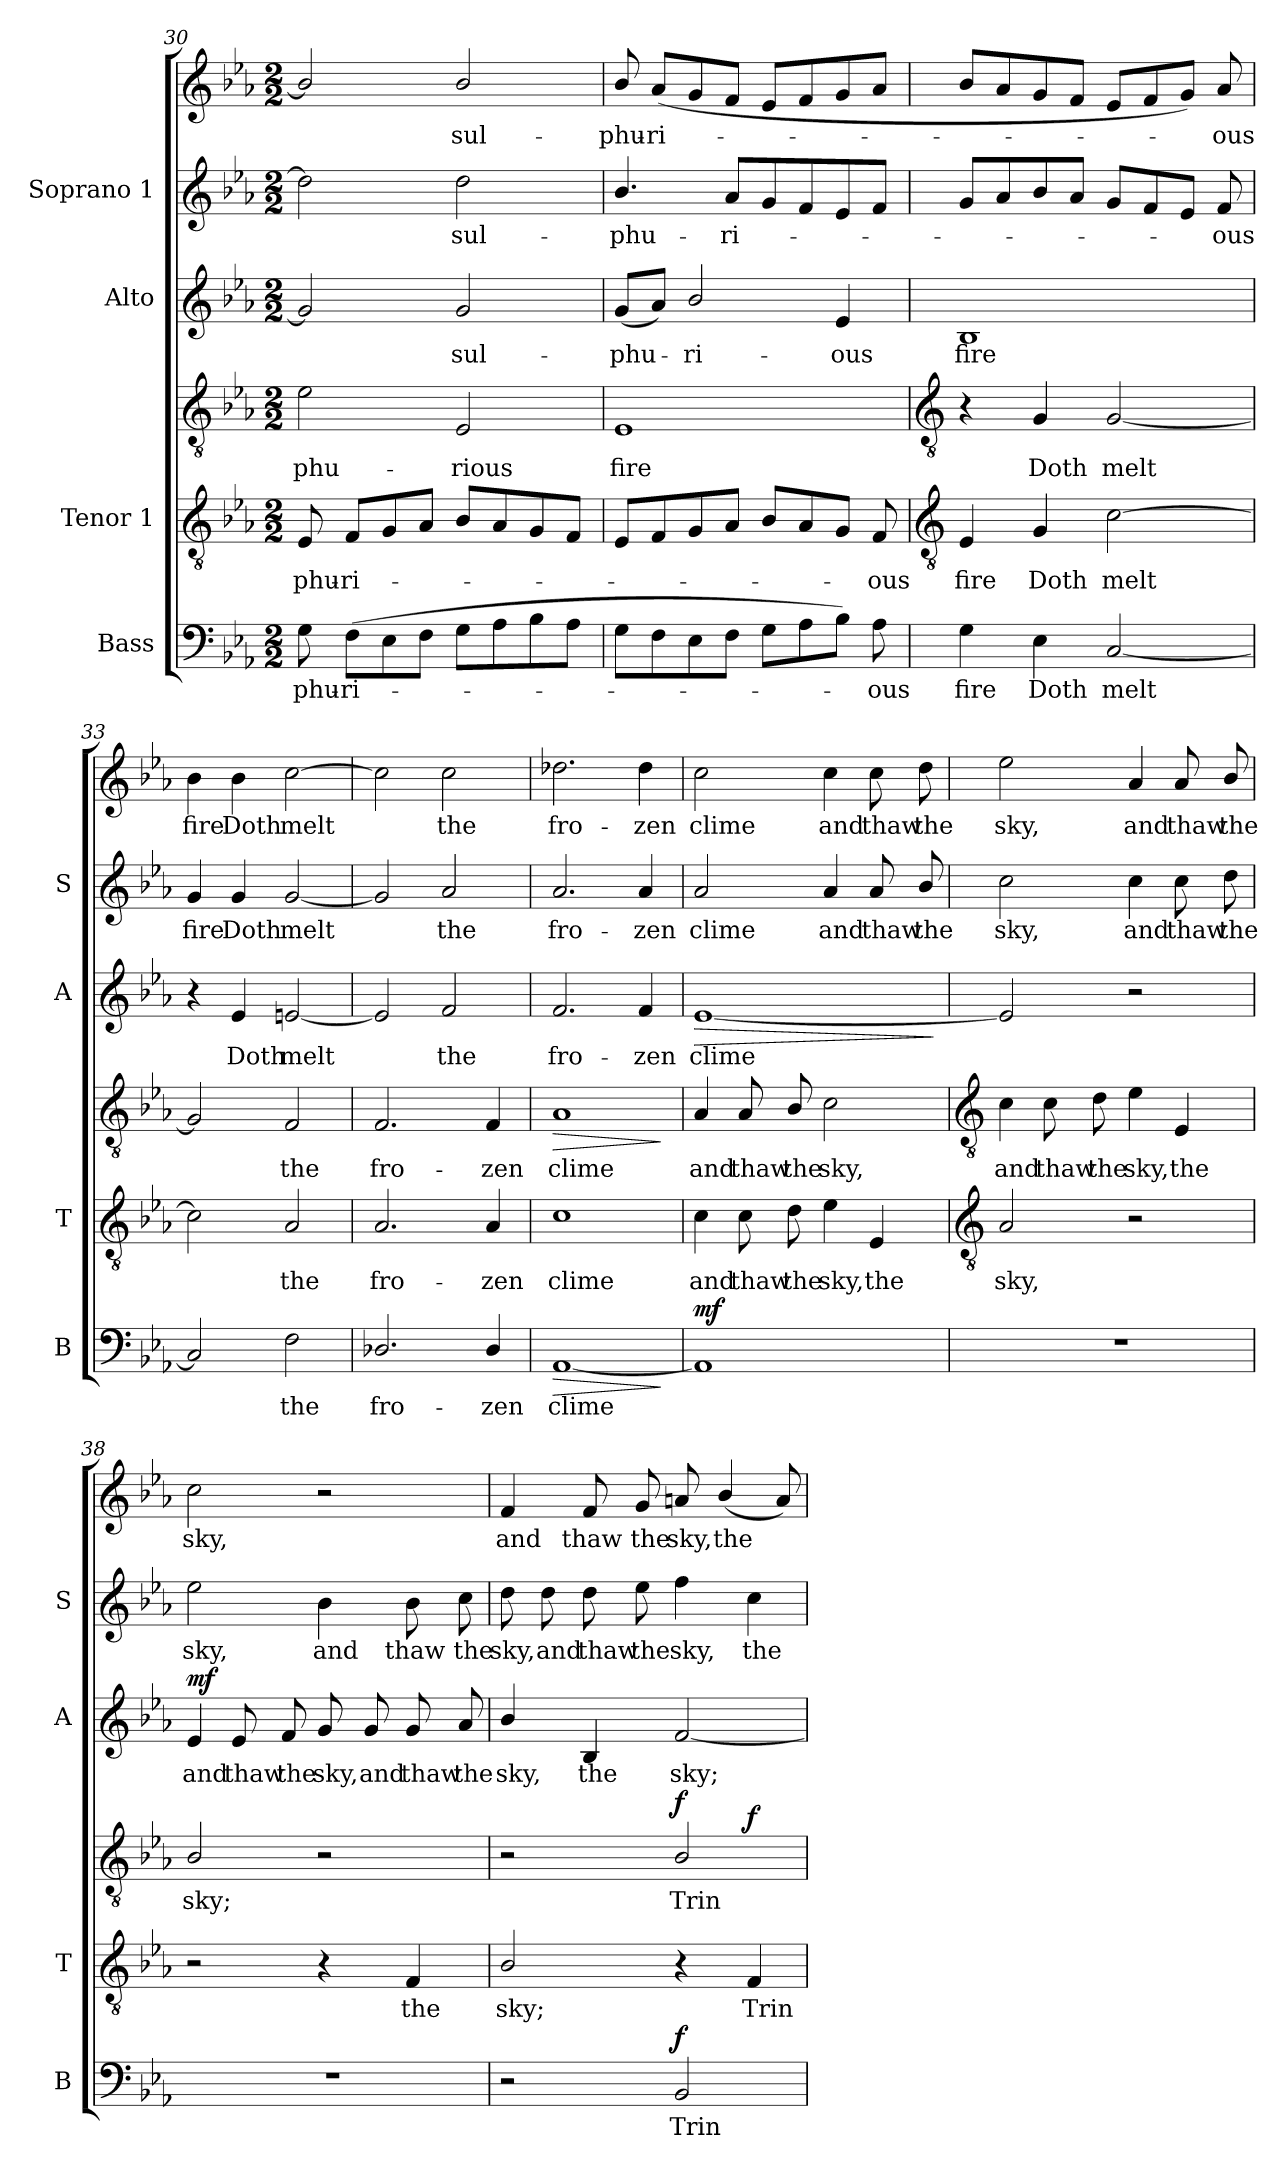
**kern	**text	**dynam	**kern	**text	**kern	**text	**dynam	**kern	**text	**dynam	**kern	**text	**kern	**text	**dynam
*part4	*part4	*part4	*part3	*part3	*part3	*part3	*part3	*part2	*part2	*part2	*part1	*part1	*part1	*part1	*part1
*staff6	*staff6	*staff6	*staff5	*staff5	*staff4	*staff4	*staff4/5	*staff3	*staff3	*staff3	*staff2	*staff2	*staff1	*staff1	*staff1/2
*I"Bass	*	*	*I"Tenor 1	*	*	*	*	*I"Alto	*	*	*I"Soprano 1	*	*	*	*
*I'B	*	*	*I'T	*	*	*	*	*I'A	*	*	*I'S	*	*	*	*
*clefF4	*	*	*clefGv2	*	*clefGv2	*	*	*clefG2	*	*	*clefG2	*	*clefG2	*	*
*k[b-e-a-]	*	*	*k[b-e-a-]	*	*k[b-e-a-]	*	*	*k[b-e-a-]	*	*	*k[b-e-a-]	*	*k[b-e-a-]	*	*
*E-:	*	*	*E-:	*	*E-:	*	*	*E-:	*	*	*E-:	*	*E-:	*	*
*M2/2	*	*	*M2/2	*	*M2/2	*	*	*M2/2	*	*	*M2/2	*	*M2/2	*	*
=30	=30	=30	=30	=30	=30	=30	=30	=30	=30	=30	=30	=30	=30	=30	=30
!	!LO:LY:b	!	!	!LO:LY:b	!	!LO:LY:b	!	!	!	!	!	!	!	!	!
8G	-phu-	.	8E-	phu-	2e-	-phu-	.	2g]	.	.	2dd]	.	2b-/]	.	.
!	!LO:LY:b	!	!	!LO:LY:b	!	!	!	!	!	!	!	!	!	!	!
(>8FL	-ri-	.	8FL	-ri-	.	.	.	.	.	.	.	.	.	.	.
8E-	.	.	8G	.	.	.	.	.	.	.	.	.	.	.	.
8FJ	.	.	8A-J	.	.	.	.	.	.	.	.	.	.	.	.
!	!	!	!	!	!	!LO:LY:b	!	!	!LO:LY:b	!	!	!LO:LY:b	!	!LO:LY:b	!
8GL	.	.	8B-L	.	2E-	-rious	.	2g	sul-	.	2dd	-sul-	2b-/	sul-	.
8A-	.	.	8A-	.	.	.	.	.	.	.	.	.	.	.	.
8B-	.	.	8G	.	.	.	.	.	.	.	.	.	.	.	.
8A-J	.	.	8FJ	.	.	.	.	.	.	.	.	.	.	.	.
=31	=31	=31	=31	=31	=31	=31	=31	=31	=31	=31	=31	=31	=31	=31	=31
!	!	!	!	!	!	!LO:LY:b	!	!	!LO:LY:b	!	!	!LO:LY:b	!	!LO:LY:b	!
8GL	.	.	8E-L	.	1E-	fire	.	(<8gL	-phu-	.	4.b-/	phu-	8b-/	-phu-	.
!	!	!	!	!	!	!	!	!	!	!	!	!	!	!LO:LY:b	!
8F	.	.	8F	.	.	.	.	8a-J)	.	.	.	.	(<8a-L	-ri-	.
!	!	!	!	!	!	!	!	!	!LO:LY:b	!	!	!	!	!	!
8E-	.	.	8G	.	.	.	.	2b-/	ri-	.	.	.	8g	.	.
!	!	!	!	!	!	!	!	!	!	!	!	!LO:LY:b	!	!	!
8FJ	.	.	8A-J	.	.	.	.	.	.	.	8a-L	-ri-	8fJ	.	.
8GL	.	.	8B-L	.	.	.	.	.	.	.	8g	.	8e-L	.	.
8A-	.	.	8A-	.	.	.	.	.	.	.	8f	.	8f	.	.
!	!	!	!	!	!	!	!	!	!LO:LY:b	!	!	!	!	!	!
8B-J)	.	.	8GJ	.	.	.	.	4e-	-ous	.	8e-	.	8g	.	.
!	!LO:LY:b	!	!	!LO:LY:b	!	!	!	!	!	!	!	!	!	!	!
8A-	ous	.	8F	ous	.	.	.	.	.	.	8fJ	.	8a-J	.	.
!!LO:LB:g=z
=32	=32	=32	=32	=32	=32	=32	=32	=32	=32	=32	=32	=32	=32	=32	=32
*	*	*	*clefGv2	*	*clefGv2	*	*	*	*	*	*	*	*	*	*
!	!LO:LY:b	!	!	!LO:LY:b	!	!	!	!	!LO:LY:b	!	!	!	!	!	!
4G	fire	.	4E-	fire	4r	.	.	1B-	fire	.	8gL	.	8b-L	.	.
.	.	.	.	.	.	.	.	.	.	.	8a-	.	8a-	.	.
!	!LO:LY:b	!	!	!LO:LY:b	!	!LO:LY:b	!	!	!	!	!	!	!	!	!
4E-	Doth	.	4G	Doth	4G	Doth	.	.	.	.	8b-	.	8g	.	.
.	.	.	.	.	.	.	.	.	.	.	8a-J	.	8fJ	.	.
!	!LO:LY:b	!	!	!LO:LY:b	!	!LO:LY:b	!	!	!	!	!	!	!	!	!
[2C	melt	.	[2c	melt	[2G	melt	.	.	.	.	8gL	.	8e-L	.	.
.	.	.	.	.	.	.	.	.	.	.	8f	.	8f	.	.
.	.	.	.	.	.	.	.	.	.	.	8e-J	.	8gJ)	.	.
!	!	!	!	!	!	!	!	!	!	!	!	!LO:LY:b	!	!LO:LY:b	!
.	.	.	.	.	.	.	.	.	.	.	8f	ous	8a-	ous	.
!!LO:LB:g=z
=33	=33	=33	=33	=33	=33	=33	=33	=33	=33	=33	=33	=33	=33	=33	=33
!	!	!	!	!	!	!	!	!	!	!	!	!LO:LY:b	!	!LO:LY:b	!
2C]	.	.	2c]	.	2G]	.	.	4r	.	.	4g	fire	4b-	fire	.
!	!	!	!	!	!	!	!	!	!LO:LY:b	!	!	!LO:LY:b	!	!LO:LY:b	!
.	.	.	.	.	.	.	.	4e-	Doth	.	4g	Doth	4b-	Doth	.
!	!LO:LY:b	!	!	!LO:LY:b	!	!LO:LY:b	!	!	!LO:LY:b	!	!	!LO:LY:b	!	!LO:LY:b	!
2F	the	.	2A-	the	2F	the	.	[2en	melt	.	[2g	melt	[2cc	melt	.
=34	=34	=34	=34	=34	=34	=34	=34	=34	=34	=34	=34	=34	=34	=34	=34
!	!LO:LY:b	!	!	!LO:LY:b	!	!LO:LY:b	!	!	!	!	!	!	!	!	!
2.D-X/	fro-	.	2.A-	fro-	2.F	fro-	.	2e]	.	.	2g]	.	2cc]	.	.
!	!	!	!	!	!	!	!	!	!LO:LY:b	!	!	!LO:LY:b	!	!LO:LY:b	!
.	.	.	.	.	.	.	.	2f	the	.	2a-	the	2cc	the	.
!	!LO:LY:b	!	!	!LO:LY:b	!	!LO:LY:b	!	!	!	!	!	!	!	!	!
4D-/	-zen	.	4A-	-zen	4F	-zen	.	.	.	.	.	.	.	.	.
=35	=35	=35	=35	=35	=35	=35	=35	=35	=35	=35	=35	=35	=35	=35	=35
!	!LO:LY:b	!LO:HP:b	!	!LO:LY:b	!	!LO:LY:b	!LO:HP:b	!	!LO:LY:b	!	!	!LO:LY:b	!	!LO:LY:b	!
[1AA-	clime	>	1c	clime	1A-	clime	>	2.f	fro-	.	2.a-	fro-	2.dd-X	fro-	.
!	!	!	!	!	!	!	!	!	!LO:LY:b	!	!	!LO:LY:b	!	!LO:LY:b	!
.	.	.	.	.	.	.	.	4f	-zen	.	4a-	-zen	4dd-	-zen	.
.	.	]	.	.	.	.	]	.	.	.	.	.	.	.	.
=36	=36	=36	=36	=36	=36	=36	=36	=36	=36	=36	=36	=36	=36	=36	=36
!	!	!LO:DY:b	!	!LO:LY:b	!	!LO:LY:b	!LO:DY:b=2	!	!LO:LY:b	!LO:HP:b	!	!LO:LY:b	!	!LO:LY:b	!
!	!	!	!	!	!	!	!LO:DY:n=1:b	!	!	!	!	!	!	!	!
1AA-]	.	mf	4c	and	4A-	and	mf mf	[1e-	clime	>	2a-	clime	2cc	clime	.
!	!	!	!	!LO:LY:b	!	!LO:LY:b	!	!	!	!	!	!	!	!	!
.	.	.	8c	thaw	8A-	thaw	.	.	.	.	.	.	.	.	.
!	!	!	!	!LO:LY:b	!	!LO:LY:b	!	!	!	!	!	!	!	!	!
.	.	.	8d	the	8B-/	the	.	.	.	.	.	.	.	.	.
!	!	!	!	!LO:LY:b	!	!LO:LY:b	!	!	!	!	!	!LO:LY:b	!	!LO:LY:b	!LO:DY:b=2
!	!	!	!	!	!	!	!	!	!	!	!	!	!	!	!LO:DY:n=1:b
.	.	.	4e-	sky,	2c	sky,	.	.	.	.	4a-	and	4cc	and	mf mf
!	!	!	!	!LO:LY:b	!	!	!	!	!	!	!	!LO:LY:b	!	!LO:LY:b	!
.	.	.	4E-	the	.	.	.	.	.	.	8a-	thaw	8cc	thaw	.
!	!	!	!	!	!	!	!	!	!	!	!	!LO:LY:b	!	!LO:LY:b	!
.	.	.	.	.	.	.	.	.	.	.	8b-/	the	8dd	the	.
.	.	.	.	.	.	.	.	.	.	]	.	.	.	.	.
!!LO:LB:g=z
=37	=37	=37	=37	=37	=37	=37	=37	=37	=37	=37	=37	=37	=37	=37	=37
*	*	*	*clefGv2	*	*clefGv2	*	*	*	*	*	*	*	*	*	*
!	!	!	!	!LO:LY:b	!	!LO:LY:b	!	!	!	!	!	!LO:LY:b	!	!LO:LY:b	!
1r	.	.	2A-	sky,	4c	and	.	2e-]	.	.	2cc	sky,	2ee-	sky,	.
!	!	!	!	!	!	!LO:LY:b	!	!	!	!	!	!	!	!	!
.	.	.	.	.	8c	thaw	.	.	.	.	.	.	.	.	.
!	!	!	!	!	!	!LO:LY:b	!	!	!	!	!	!	!	!	!
.	.	.	.	.	8d	the	.	.	.	.	.	.	.	.	.
!	!	!	!	!	!	!LO:LY:b	!	!	!	!	!	!LO:LY:b	!	!LO:LY:b	!
.	.	.	2r	.	4e-	sky,	.	2r	.	.	4cc	and	4a-	and	.
!	!	!	!	!	!	!LO:LY:b	!	!	!	!	!	!LO:LY:b	!	!LO:LY:b	!
.	.	.	.	.	4E-	the	.	.	.	.	8cc	thaw	8a-	thaw	.
!	!	!	!	!	!	!	!	!	!	!	!	!LO:LY:b	!	!LO:LY:b	!
.	.	.	.	.	.	.	.	.	.	.	8dd	the	8b-/	the	.
!!LO:LB:g=z
=38	=38	=38	=38	=38	=38	=38	=38	=38	=38	=38	=38	=38	=38	=38	=38
!	!	!	!	!	!	!LO:LY:b	!	!	!LO:LY:b	!LO:DY:b	!	!LO:LY:b	!	!LO:LY:b	!
1r	.	.	2r	.	2B-/	sky;	.	4e-	and	mf	2ee-	sky,	2cc	sky,	.
!	!	!	!	!	!	!	!	!	!LO:LY:b	!	!	!	!	!	!
.	.	.	.	.	.	.	.	8e-	thaw	.	.	.	.	.	.
!	!	!	!	!	!	!	!	!	!LO:LY:b	!	!	!	!	!	!
.	.	.	.	.	.	.	.	8f	the	.	.	.	.	.	.
!	!	!	!	!	!	!	!	!	!LO:LY:b	!	!	!LO:LY:b	!	!	!
.	.	.	4r	.	2r	.	.	8g	sky,	.	4b-	and	2r	.	.
!	!	!	!	!	!	!	!	!	!LO:LY:b	!	!	!	!	!	!
.	.	.	.	.	.	.	.	8g	and	.	.	.	.	.	.
!	!	!	!	!LO:LY:b	!	!	!	!	!LO:LY:b	!	!	!LO:LY:b	!	!	!
.	.	.	4F	the	.	.	.	8g	thaw	.	8b-	thaw	.	.	.
!	!	!	!	!	!	!	!	!	!LO:LY:b	!	!	!LO:LY:b	!	!	!
.	.	.	.	.	.	.	.	8a-	the	.	8cc	the	.	.	.
=39	=39	=39	=39	=39	=39	=39	=39	=39	=39	=39	=39	=39	=39	=39	=39
!	!	!	!	!LO:LY:b	!	!	!	!	!LO:LY:b	!	!	!LO:LY:b	!	!LO:LY:b	!
2r	.	.	2B-/	-sky;	2r	.	.	4b-/	sky,	.	8dd	sky,	4f	and	.
!	!	!	!	!	!	!	!	!	!	!	!	!LO:LY:b	!	!	!
.	.	.	.	.	.	.	.	.	.	.	8dd	and	.	.	.
!	!	!	!	!	!	!	!	!	!LO:LY:b	!	!	!LO:LY:b	!	!LO:LY:b	!
.	.	.	.	.	.	.	.	4B-	the	.	8dd	thaw	8f	thaw	.
!	!	!	!	!	!	!	!	!	!	!	!	!LO:LY:b	!	!LO:LY:b	!
.	.	.	.	.	.	.	.	.	.	.	8ee-	the	8g	the	.
!	!LO:LY:b	!LO:DY:b	!	!	!	!LO:LY:b	!LO:DY:b	!	!LO:LY:b	!	!	!LO:LY:b	!	!LO:LY:b	!
2BB-	Trin-	f	4r	.	2B-/	Trin-	f	[2f	sky;	.	4ff	sky,	8an	sky,	.
!	!	!	!	!	!	!	!	!	!	!	!	!	!	!LO:LY:b	!
.	.	.	.	.	.	.	.	.	.	.	.	.	(<4b-/	the	.
!	!	!	!	!LO:LY:b	!	!	!LO:DY:b=2	!	!	!	!	!LO:LY:b	!	!	!
.	.	.	4F	Trin-	.	.	f	.	.	.	4cc	the	.	.	.
.	.	.	.	.	.	.	.	.	.	.	.	.	8a)	.	.
=	=	=	=	=	=	=	=	=	=	=	=	=	=	=	=
*-	*-	*-	*-	*-	*-	*-	*-	*-	*-	*-	*-	*-	*-	*-	*-
